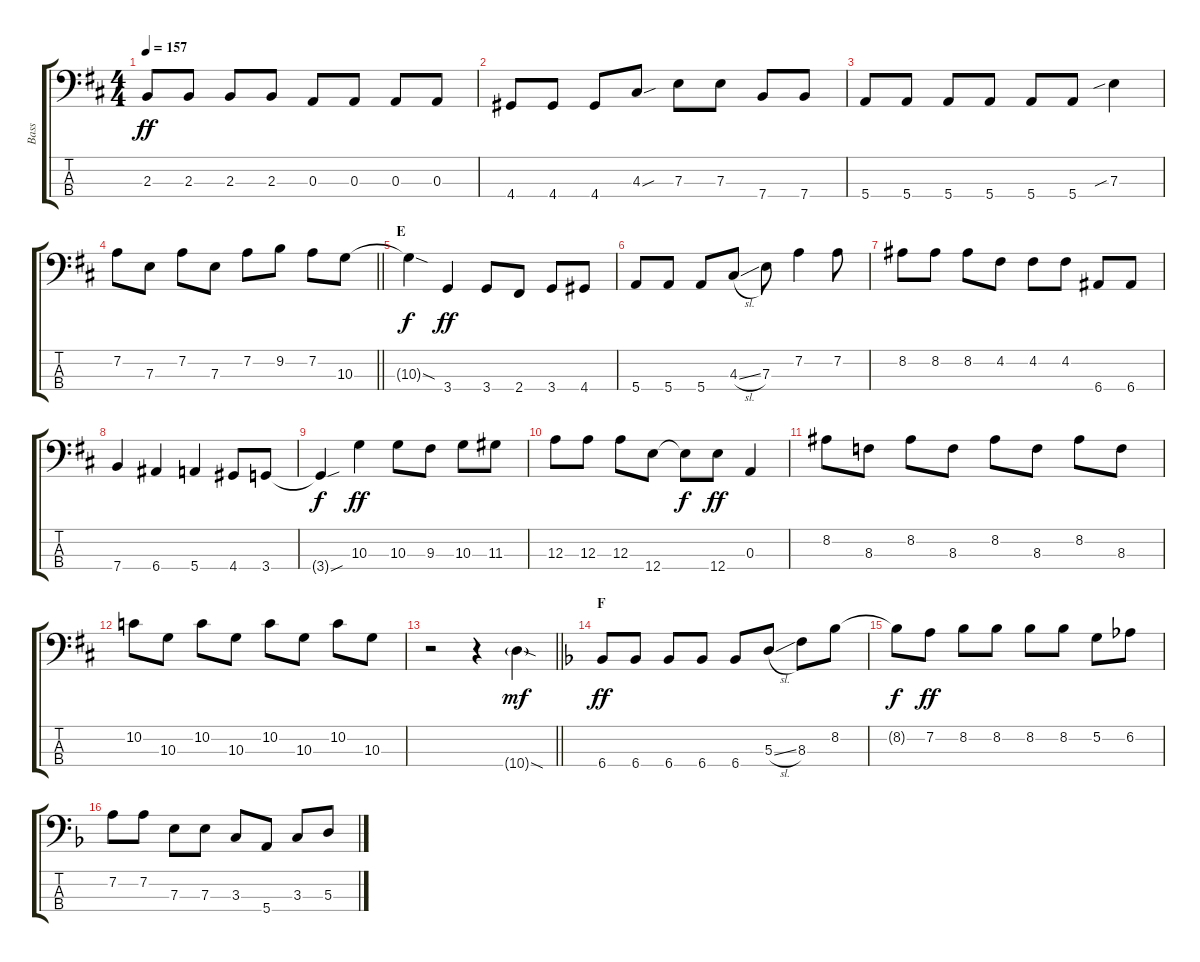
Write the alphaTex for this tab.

\track ("Bass" "Bass") {instrument electricbasspick}
\staff {score tabs}
\tuning (G2 D2 A1 E1) {hide}
\ts (4 4)
\tempo 157
\clef f4
\ks d
2.3.8{dy ff} 2.3.8 2.3.8 2.3.8 0.3.8 0.3.8 0.3.8 0.3.8 |
4.4.8 4.4.8 4.4.8 4.3{sou}.8 7.3.8 7.3.8 7.4.8 7.4.8 |
5.4.8 5.4.8 5.4.8 5.4.8 5.4.8 5.4.8 7.3{sib}.4 |
\barLineRight lightlight
7.2.8 7.3.8 7.2.8 7.3.8 7.2.8 9.2.8 7.2.8 10.3.8 |
\section ("" "E")
10.3{sod t}.4{dy f} 3.4.4{dy ff} 3.4.8 2.4.8 3.4.8 4.4.8 |
5.4.8 5.4.8 5.4.8 4.3{sl}.8 7.3.8 7.2.4 7.2.8 |
8.2.8 8.2.8 8.2.8 4.2.8 4.2.8 4.2.8 6.4.8 6.4.8 |
7.4.4 6.4.4 5.4.4 4.4.8 3.4.8 |
3.4{sou t}.4{dy f} 10.3.4{dy ff} 10.3.8 9.3.8 10.3.8 11.3.8 |
12.3.8 12.3.8 12.3.8 12.4.8 12.4{t}.8{dy f} 12.4.8{dy ff} 0.3.4 |
8.2.8 8.3.8 8.2.8 8.3.8 8.2.8 8.3.8 8.2.8 8.3.8 |
10.2.8 10.3.8 10.2.8 10.3.8 10.2.8 10.3.8 10.2.8 10.3.8 |
\barLineRight lightlight
r.2 r.4 10.4{sod g}.4{dy mf} |
\section ("" "F")
\ks f
6.4.8{dy ff} 6.4.8 6.4.8 6.4.8 6.4.8 5.3{sl}.8 8.3.8 8.2.8 |
8.2{t}.8{dy f} 7.2.8{dy ff} 8.2.8 8.2.8 8.2.8 8.2.8 5.2.8 6.2.8 |
7.2.8 7.2.8 7.3.8 7.3.8 3.3.8 5.4.8 3.3.8 5.3.8
